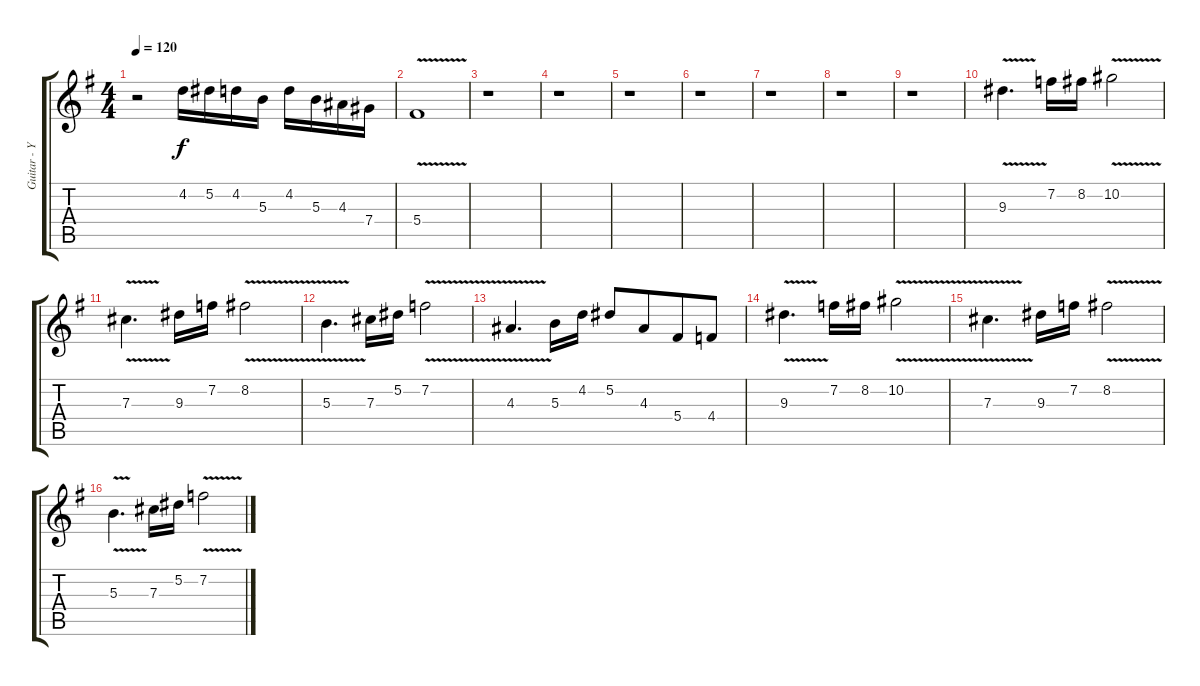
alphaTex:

\track ("Guitar - Yngwie J. Malmsteen" "Guitar - Y") {instrument overdrivenguitar}
\staff {score tabs}
\tuning (Eb4 Bb3 Gb3 Db3 Ab2 Eb2) {hide}
\ts (4 4)
\tempo 120
\clef g2
\ks eminor
r.2{dy f} 4.2.16 5.2.16 4.2.16 5.3.16 4.2.16 5.3.16 4.3.16 7.4.16 |
5.4{v}.1 |
r.1 |
r.1 |
r.1 |
r.1 |
r.1 |
r.1 |
r.1 |
9.3{v}.4{d} 7.2.16 8.2.16 10.2{v}.2 |
7.3{v}.4{d} 9.3.16 7.2.16 8.2{v}.2 |
5.3{v}.4{d} 7.3.16 5.2.16 7.2{v}.2 |
4.3{v}.4{d} 5.3.16 4.2.16 5.2.8 4.3.8{beam merge} 5.4.8 4.4.8 |
9.3{v}.4{d} 7.2.16 8.2.16 10.2{v}.2 |
7.3{v}.4{d} 9.3.16 7.2.16 8.2{v}.2 |
5.3{v}.4{d} 7.3.16 5.2.16 7.2{v}.2
